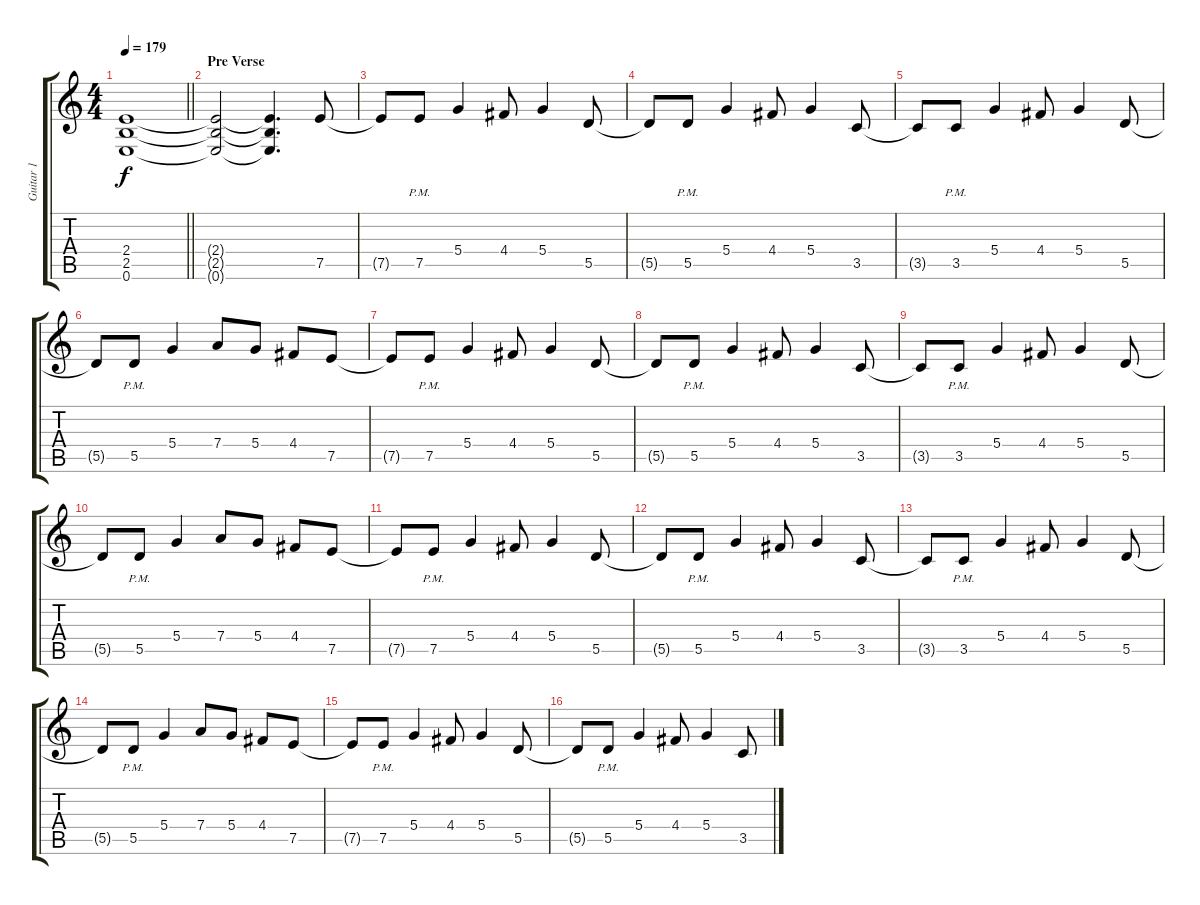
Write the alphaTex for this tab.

\track ("Guitar 1" "Guitar 1") {instrument distortionguitar}
\staff {score tabs}
\tuning (E4 B3 G3 D3 A2 E2) {hide}
\ts (4 4)
\tempo 179
\clef g2
\barLineRight lightlight
\ks c
(2.4 2.5 0.6).1{dy f} |
\section ("" "Pre Verse")
(2.4{t} 2.5{t} 0.6{t}).2 (2.4{t} 2.5{t} 0.6{t}).4{d} 7.5.8 |
7.5{t}.8 7.5{pm}.8 5.4.4 4.4.8 5.4.4 5.5.8 |
5.5{t}.8 5.5{pm}.8 5.4.4 4.4.8 5.4.4 3.5.8 |
3.5{t}.8 3.5{pm}.8 5.4.4 4.4.8 5.4.4 5.5.8 |
5.5{t}.8 5.5{pm}.8 5.4.4 7.4.8 5.4.8 4.4.8 7.5.8 |
7.5{t}.8 7.5{pm}.8 5.4.4 4.4.8 5.4.4 5.5.8 |
5.5{t}.8 5.5{pm}.8 5.4.4 4.4.8 5.4.4 3.5.8 |
3.5{t}.8 3.5{pm}.8 5.4.4 4.4.8 5.4.4 5.5.8 |
5.5{t}.8 5.5{pm}.8 5.4.4 7.4.8 5.4.8 4.4.8 7.5.8 |
7.5{t}.8 7.5{pm}.8 5.4.4 4.4.8 5.4.4 5.5.8 |
5.5{t}.8 5.5{pm}.8 5.4.4 4.4.8 5.4.4 3.5.8 |
3.5{t}.8 3.5{pm}.8 5.4.4 4.4.8 5.4.4 5.5.8 |
5.5{t}.8 5.5{pm}.8 5.4.4 7.4.8 5.4.8 4.4.8 7.5.8 |
7.5{t}.8 7.5{pm}.8 5.4.4 4.4.8 5.4.4 5.5.8 |
5.5{t}.8 5.5{pm}.8 5.4.4 4.4.8 5.4.4 3.5.8
